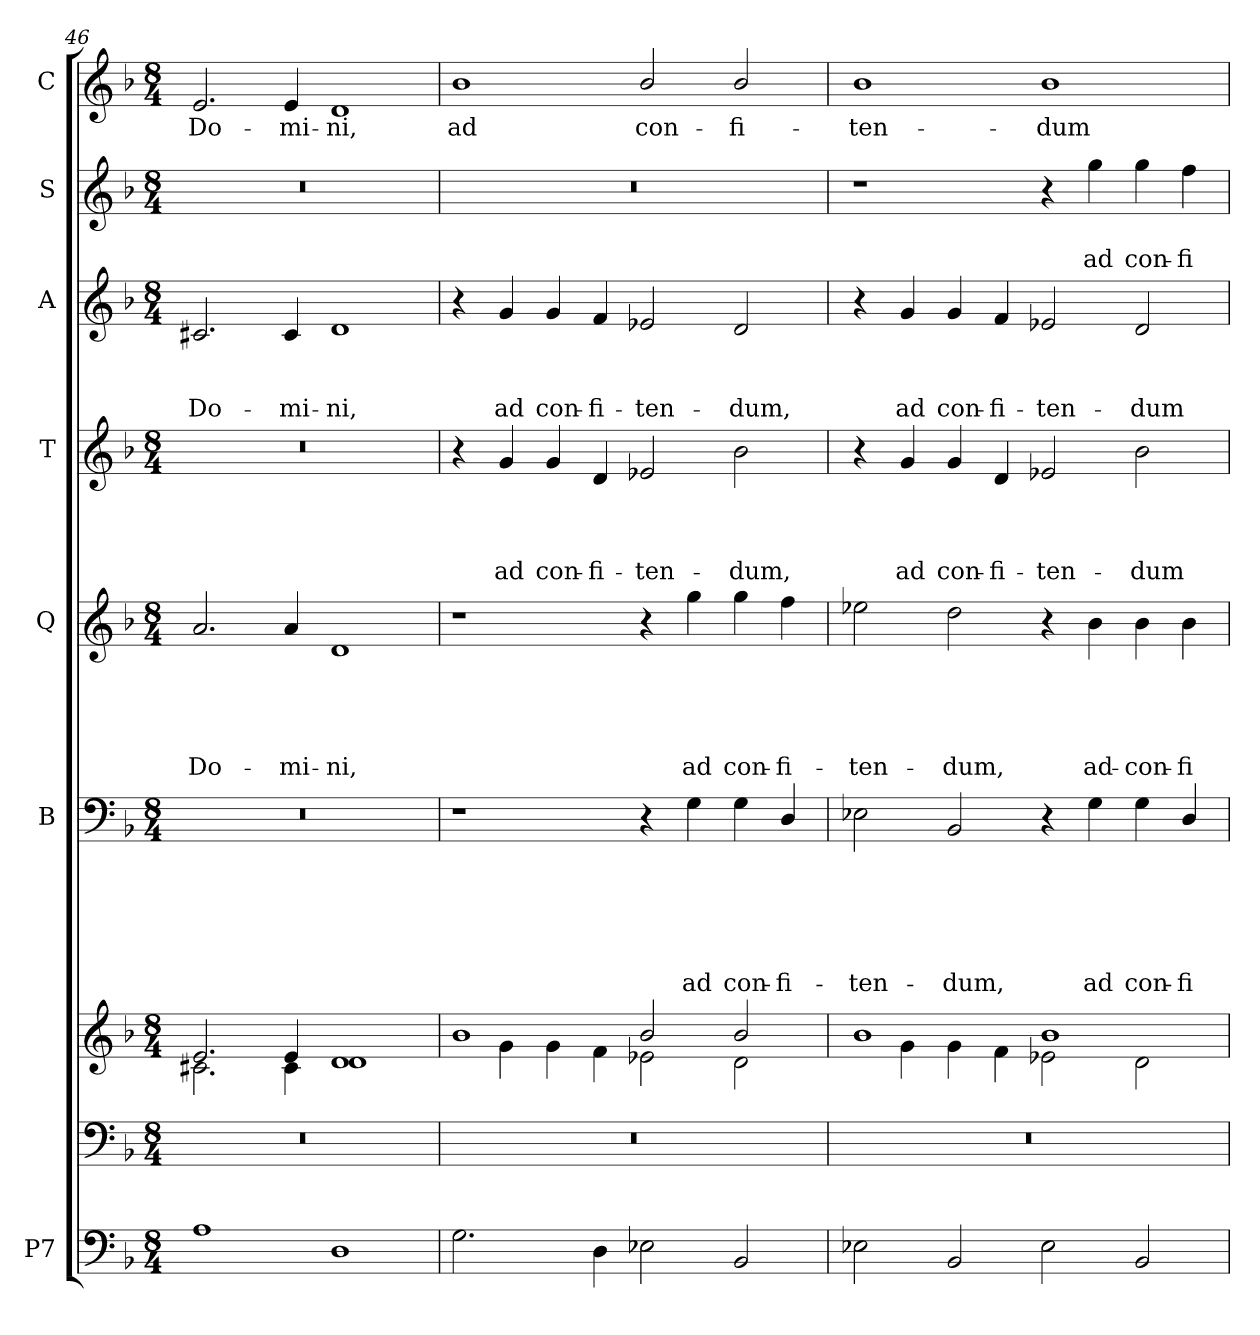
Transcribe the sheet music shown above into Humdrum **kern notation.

**kern	**kern	**kern	**kern	**text	**text	**text	**text	**text	**text	**kern	**text	**text	**text	**text	**text	**kern	**text	**text	**text	**text	**kern	**text	**text	**text	**kern	**text	**text	**kern	**text
*part7	*part7	*part7	*part6	*part6	*part6	*part6	*part6	*part6	*part6	*part5	*part5	*part5	*part5	*part5	*part5	*part4	*part4	*part4	*part4	*part4	*part3	*part3	*part3	*part3	*part2	*part2	*part2	*part1	*part1
*staff9	*staff8	*staff7	*staff6	*staff6	*staff6	*staff6	*staff6	*staff6	*staff6	*staff5	*staff5	*staff5	*staff5	*staff5	*staff5	*staff4	*staff4	*staff4	*staff4	*staff4	*staff3	*staff3	*staff3	*staff3	*staff2	*staff2	*staff2	*staff1	*staff1
*I"P7	*	*	*I"B	*	*	*	*	*	*	*I"Q	*	*	*	*	*	*I"T	*	*	*	*	*I"A	*	*	*	*I"S	*	*	*I"C	*
*clefF4	*clefF4	*clefG2	*clefF4	*	*	*	*	*	*	*clefG2	*	*	*	*	*	*clefG2	*	*	*	*	*clefG2	*	*	*	*clefG2	*	*	*clefG2	*
*	*	*	*	*	*	*	*	*	*	*ITrd7c12	*	*	*	*	*	*ITrd7c12	*	*	*	*	*	*	*	*	*	*	*	*	*
*k[b-]	*k[b-]	*k[b-]	*k[b-]	*	*	*	*	*	*	*k[b-]	*	*	*	*	*	*k[b-]	*	*	*	*	*k[b-]	*	*	*	*k[b-]	*	*	*k[b-]	*
*F:	*F:	*F:	*F:	*	*	*	*	*	*	*F:	*	*	*	*	*	*F:	*	*	*	*	*F:	*	*	*	*F:	*	*	*F:	*
*M8/4	*M8/4	*M8/4	*M8/4	*	*	*	*	*	*	*M8/4	*	*	*	*	*	*M8/4	*	*	*	*	*M8/4	*	*	*	*M8/4	*	*	*M8/4	*
=46	=46	=46	=46	=46	=46	=46	=46	=46	=46	=46	=46	=46	=46	=46	=46	=46	=46	=46	=46	=46	=46	=46	=46	=46	=46	=46	=46	=46	=46
*	*	*^	*	*	*	*	*	*	*	*	*	*	*	*	*	*	*	*	*	*	*	*	*	*	*	*	*	*	*
!	!	!	!	!	!	!	!	!	!	!	!	!	!	!	!	!LO:LY:b	!	!	!	!	!	!	!	!	!LO:LY:b	!	!	!	!	!LO:LY:b
1A	0r	2.e/	2.c#X\	0r	.	.	.	.	.	.	2.A/	.	.	.	.	Do-	0r	.	.	.	.	2.c#X/	.	.	Do-	0r	.	.	2.e/	Do-
!	!	!	!	!	!	!	!	!	!	!	!	!	!	!	!	!LO:LY:b	!	!	!	!	!	!	!	!	!LO:LY:b	!	!	!	!	!LO:LY:b
.	.	4e/	4c#\	.	.	.	.	.	.	.	4A/	.	.	.	.	-mi-	.	.	.	.	.	4c#/	.	.	-mi-	.	.	.	4e/	-mi-
!	!	!	!	!	!	!	!	!	!	!	!	!	!	!	!	!LO:LY:b	!	!	!	!	!	!	!	!	!LO:LY:b	!	!	!	!	!LO:LY:b
1D	.	1d	1d	.	.	.	.	.	.	.	1D	.	.	.	.	-ni,	.	.	.	.	.	1d	.	.	-ni,	.	.	.	1d	-ni,
=47	=47	=47	=47	=47	=47	=47	=47	=47	=47	=47	=47	=47	=47	=47	=47	=47	=47	=47	=47	=47	=47	=47	=47	=47	=47	=47	=47	=47	=47	=47
!	!	!	!	!	!	!	!	!	!	!	!	!	!	!	!	!	!	!	!	!	!	!	!	!	!	!	!	!	!	!LO:LY:b
2.G\	0r	1b-	4ryy	1r	.	.	.	.	.	.	1r	.	.	.	.	.	4r	.	.	.	.	4r	.	.	.	0r	.	.	1b-	ad
!	!	!	!	!	!	!	!	!	!	!	!	!	!	!	!	!	!	!	!	!	!LO:LY:b	!	!	!	!LO:LY:b	!	!	!	!	!
.	.	.	4g\	.	.	.	.	.	.	.	.	.	.	.	.	.	4G/	.	.	.	ad	4g/	.	.	ad	.	.	.	.	.
!	!	!	!	!	!	!	!	!	!	!	!	!	!	!	!	!	!	!	!	!	!LO:LY:b	!	!	!	!LO:LY:b	!	!	!	!	!
.	.	.	4g\	.	.	.	.	.	.	.	.	.	.	.	.	.	4G/	.	.	.	con-	4g/	.	.	con-	.	.	.	.	.
!	!	!	!	!	!	!	!	!	!	!	!	!	!	!	!	!	!	!	!	!	!LO:LY:b	!	!	!	!LO:LY:b	!	!	!	!	!
4D\	.	.	4f\	.	.	.	.	.	.	.	.	.	.	.	.	.	4D/	.	.	.	-fi-	4f/	.	.	-fi-	.	.	.	.	.
!	!	!	!	!	!	!	!	!	!	!	!	!	!	!	!	!	!	!	!	!	!LO:LY:b	!	!	!	!LO:LY:b	!	!	!	!	!LO:LY:b
2E-X\	.	2b-/	2e-X\	4r	.	.	.	.	.	.	4r	.	.	.	.	.	2E-X/	.	.	.	-ten-	2e-X/	.	.	-ten-	.	.	.	2b-/	con-
!	!	!	!	!	!	!	!	!	!	!LO:LY:b	!	!	!	!	!	!LO:LY:b	!	!	!	!	!	!	!	!	!	!	!	!	!	!
.	.	.	.	4G\	.	.	.	.	.	ad	4g\	.	.	.	.	ad	.	.	.	.	.	.	.	.	.	.	.	.	.	.
!	!	!	!	!	!	!	!	!	!	!LO:LY:b	!	!	!	!	!	!LO:LY:b	!	!	!	!	!LO:LY:b	!	!	!	!LO:LY:b	!	!	!	!	!LO:LY:b
2BB-/	.	2b-/	2d\	4G\	.	.	.	.	.	con-	4g\	.	.	.	.	con-	2B-\	.	.	.	-dum,	2d/	.	.	-dum,	.	.	.	2b-/	-fi-
!	!	!	!	!	!	!	!	!	!	!LO:LY:b	!	!	!	!	!	!LO:LY:b	!	!	!	!	!	!	!	!	!	!	!	!	!	!
.	.	.	.	4D/	.	.	.	.	.	-fi-	4f\	.	.	.	.	-fi-	.	.	.	.	.	.	.	.	.	.	.	.	.	.
=48	=48	=48	=48	=48	=48	=48	=48	=48	=48	=48	=48	=48	=48	=48	=48	=48	=48	=48	=48	=48	=48	=48	=48	=48	=48	=48	=48	=48	=48	=48
!	!	!	!	!	!	!	!	!	!	!LO:LY:b	!	!	!	!	!	!LO:LY:b	!	!	!	!	!	!	!	!	!	!	!	!	!	!LO:LY:b
2E-X\	0r	1b-	4ryy	2E-X\	.	.	.	.	.	-ten-	2e-X\	.	.	.	.	-ten-	4r	.	.	.	.	4r	.	.	.	1r	.	.	1b-	-ten-
!	!	!	!	!	!	!	!	!	!	!	!	!	!	!	!	!	!	!	!	!	!LO:LY:b	!	!	!	!LO:LY:b	!	!	!	!	!
.	.	.	4g\	.	.	.	.	.	.	.	.	.	.	.	.	.	4G/	.	.	.	ad	4g/	.	.	ad	.	.	.	.	.
!	!	!	!	!	!	!	!	!	!	!LO:LY:b	!	!	!	!	!	!LO:LY:b	!	!	!	!	!LO:LY:b	!	!	!	!LO:LY:b	!	!	!	!	!
2BB-/	.	.	4g\	2BB-/	.	.	.	.	.	-dum,	2d\	.	.	.	.	-dum,	4G/	.	.	.	con-	4g/	.	.	con-	.	.	.	.	.
!	!	!	!	!	!	!	!	!	!	!	!	!	!	!	!	!	!	!	!	!	!LO:LY:b	!	!	!	!LO:LY:b	!	!	!	!	!
.	.	.	4f\	.	.	.	.	.	.	.	.	.	.	.	.	.	4D/	.	.	.	-fi-	4f/	.	.	-fi-	.	.	.	.	.
!	!	!	!	!	!	!	!	!	!	!	!	!	!	!	!	!	!	!	!	!	!LO:LY:b	!	!	!	!LO:LY:b	!	!	!	!	!LO:LY:b
2E-\	.	1b-	2e-X\	4r	.	.	.	.	.	.	4r	.	.	.	.	.	2E-X/	.	.	.	-ten-	2e-X/	.	.	-ten-	4r	.	.	1b-	-dum
!	!	!	!	!	!	!	!	!	!	!LO:LY:b	!	!	!	!	!	!LO:LY:b	!	!	!	!	!	!	!	!	!	!	!	!LO:LY:b	!	!
.	.	.	.	4G\	.	.	.	.	.	ad	4B-\	.	.	.	.	ad-	.	.	.	.	.	.	.	.	.	4gg\	.	ad	.	.
!	!	!	!	!	!	!	!	!	!	!LO:LY:b	!	!	!	!	!	!LO:LY:b	!	!	!	!	!LO:LY:b	!	!	!	!LO:LY:b	!	!	!LO:LY:b	!	!
2BB-/	.	.	2d\	4G\	.	.	.	.	.	con-	4B-\	.	.	.	.	-con-	2B-\	.	.	.	-dum	2d/	.	.	-dum	4gg\	.	con-	.	.
!	!	!	!	!	!	!	!	!	!	!LO:LY:b	!	!	!	!	!	!LO:LY:b	!	!	!	!	!	!	!	!	!	!	!	!LO:LY:b	!	!
.	.	.	.	4D/	.	.	.	.	.	-fi-	4B-\	.	.	.	.	-fi-	.	.	.	.	.	.	.	.	.	4ff\	.	-fi-	.	.
*	*	*v	*v	*	*	*	*	*	*	*	*	*	*	*	*	*	*	*	*	*	*	*	*	*	*	*	*	*	*	*
=	=	=	=	=	=	=	=	=	=	=	=	=	=	=	=	=	=	=	=	=	=	=	=	=	=	=	=	=	=
*-	*-	*-	*-	*-	*-	*-	*-	*-	*-	*-	*-	*-	*-	*-	*-	*-	*-	*-	*-	*-	*-	*-	*-	*-	*-	*-	*-	*-	*-
